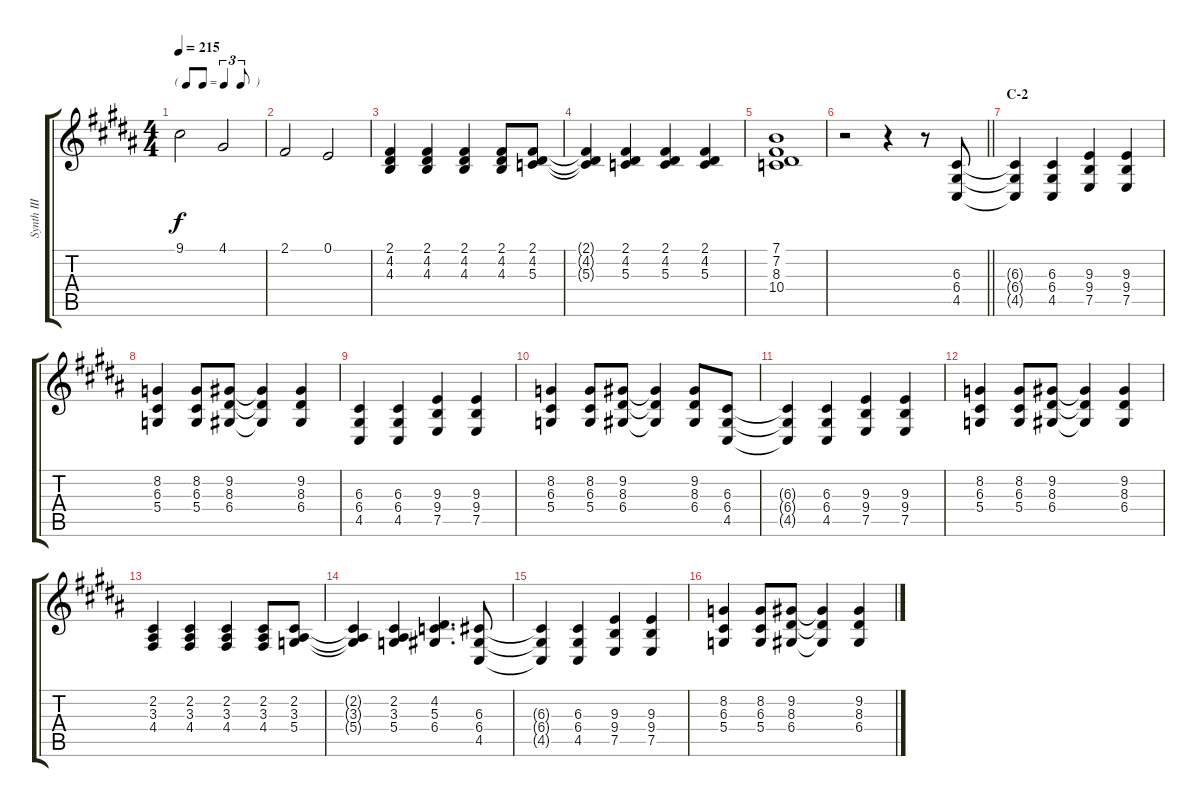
\track ("Synth III (Kotobuki Tsumugi)" "Synth III ") {instrument rockorgan}
\staff {score tabs}
\tuning (E4 B3 G3 D3 A2 E2) {hide}
\ts (4 4)
\tf triplet8th
\tempo 215
\clef g2
\ks b
9.1.2{dy f} 4.1.2 |
2.1.2 0.1.2 |
(2.1 4.2 4.3).4 (2.1 4.2 4.3).4 (2.1 4.2 4.3).4 (2.1 4.2 4.3).8 (2.1 4.2 5.3).8 |
(2.1{t} 4.2{t} 5.3{t}).4 (2.1 4.2 5.3).4 (2.1 4.2 5.3).4 (2.1 4.2 5.3).4 |
(7.1 7.2 8.3 10.4).1 |
\barLineRight lightlight
r.2 r.4 r.8 (6.3 6.4 4.5).8 |
\section ("" "C-2")
(6.3{t} 6.4{t} 4.5{t}).4 (6.3 6.4 4.5).4 (9.3 9.4 7.5).4 (9.3 9.4 7.5).4 |
(8.2 6.3 5.4).4 (8.2 6.3 5.4).8 (9.2 8.3 6.4).8 (9.2{t} 8.3{t} 6.4{t}).4 (9.2 8.3 6.4).4 |
(6.3 6.4 4.5).4 (6.3 6.4 4.5).4 (9.3 9.4 7.5).4 (9.3 9.4 7.5).4 |
(8.2 6.3 5.4).4 (8.2 6.3 5.4).8 (9.2 8.3 6.4).8 (9.2{t} 8.3{t} 6.4{t}).4 (9.2 8.3 6.4).8 (6.3 6.4 4.5).8 |
(6.3{t} 6.4{t} 4.5{t}).4 (6.3 6.4 4.5).4 (9.3 9.4 7.5).4 (9.3 9.4 7.5).4 |
(8.2 6.3 5.4).4 (8.2 6.3 5.4).8 (9.2 8.3 6.4).8 (9.2{t} 8.3{t} 6.4{t}).4 (9.2 8.3 6.4).4 |
(2.2 3.3 4.4).4 (2.2 3.3 4.4).4 (2.2 3.3 4.4).4 (2.2 3.3 4.4).8 (2.2 3.3 5.4).8 |
(2.2{t} 3.3{t} 5.4{t}).4 (2.2 3.3 5.4).4 (4.2 5.3 6.4).4{d} (6.3 6.4 4.5).8 |
(6.3{t} 6.4{t} 4.5{t}).4 (6.3 6.4 4.5).4 (9.3 9.4 7.5).4 (9.3 9.4 7.5).4 |
(8.2 6.3 5.4).4 (8.2 6.3 5.4).8 (9.2 8.3 6.4).8 (9.2{t} 8.3{t} 6.4{t}).4 (9.2 8.3 6.4).4
